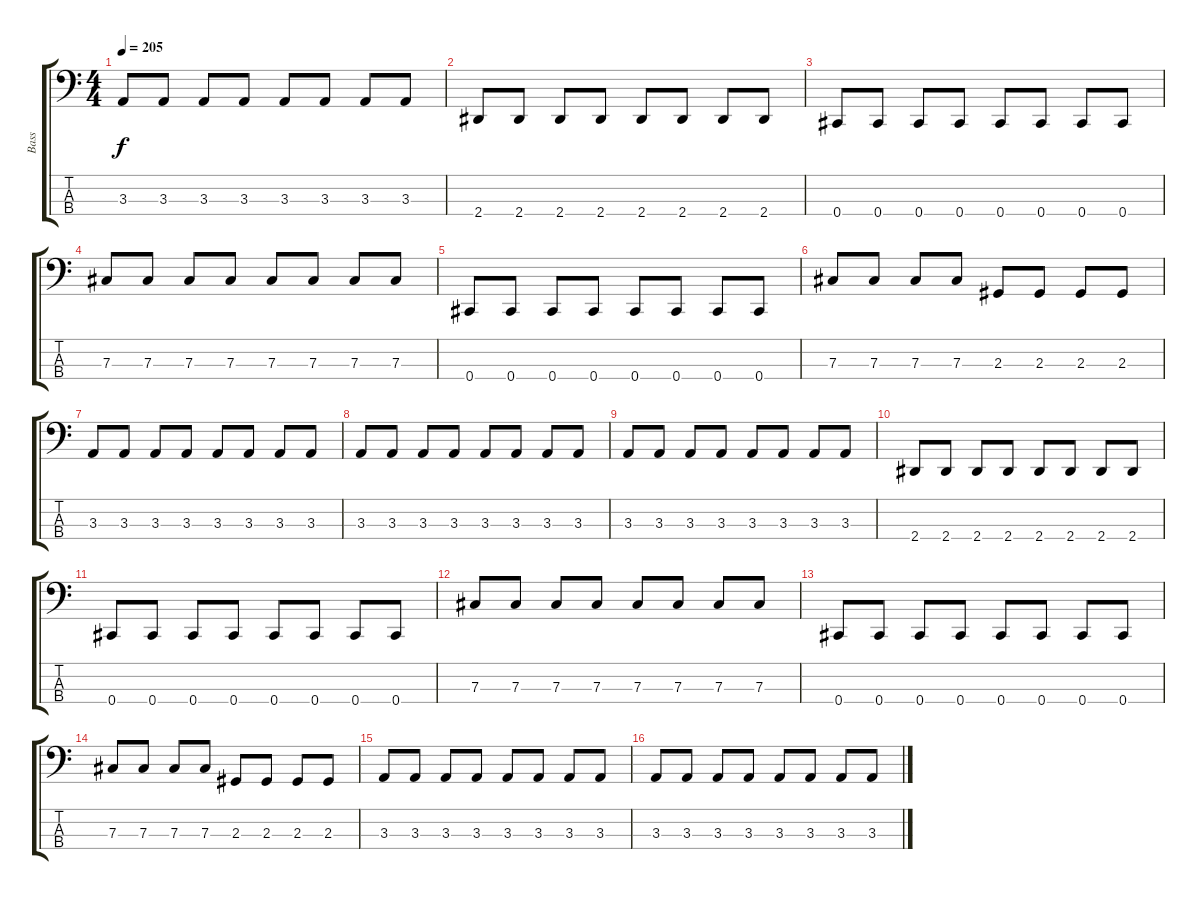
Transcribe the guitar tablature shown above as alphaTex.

\track ("Bass" "Bass") {instrument electricbasspick}
\staff {score tabs}
\tuning (E2 B1 Gb1 Db1) {hide}
\ts (4 4)
\tempo 205
\clef f4
\ks c
3.3.8{dy f} 3.3.8 3.3.8 3.3.8 3.3.8 3.3.8 3.3.8 3.3.8 |
2.4.8 2.4.8 2.4.8 2.4.8 2.4.8 2.4.8 2.4.8 2.4.8 |
0.4.8 0.4.8 0.4.8 0.4.8 0.4.8 0.4.8 0.4.8 0.4.8 |
7.3.8 7.3.8 7.3.8 7.3.8 7.3.8 7.3.8 7.3.8 7.3.8 |
0.4.8 0.4.8 0.4.8 0.4.8 0.4.8 0.4.8 0.4.8 0.4.8 |
7.3.8 7.3.8 7.3.8 7.3.8 2.3.8 2.3.8 2.3.8 2.3.8 |
3.3.8 3.3.8 3.3.8 3.3.8 3.3.8 3.3.8 3.3.8 3.3.8 |
3.3.8 3.3.8 3.3.8 3.3.8 3.3.8 3.3.8 3.3.8 3.3.8 |
3.3.8 3.3.8 3.3.8 3.3.8 3.3.8 3.3.8 3.3.8 3.3.8 |
2.4.8 2.4.8 2.4.8 2.4.8 2.4.8 2.4.8 2.4.8 2.4.8 |
0.4.8 0.4.8 0.4.8 0.4.8 0.4.8 0.4.8 0.4.8 0.4.8 |
7.3.8 7.3.8 7.3.8 7.3.8 7.3.8 7.3.8 7.3.8 7.3.8 |
0.4.8 0.4.8 0.4.8 0.4.8 0.4.8 0.4.8 0.4.8 0.4.8 |
7.3.8 7.3.8 7.3.8 7.3.8 2.3.8 2.3.8 2.3.8 2.3.8 |
3.3.8 3.3.8 3.3.8 3.3.8 3.3.8 3.3.8 3.3.8 3.3.8 |
3.3.8 3.3.8 3.3.8 3.3.8 3.3.8 3.3.8 3.3.8 3.3.8
